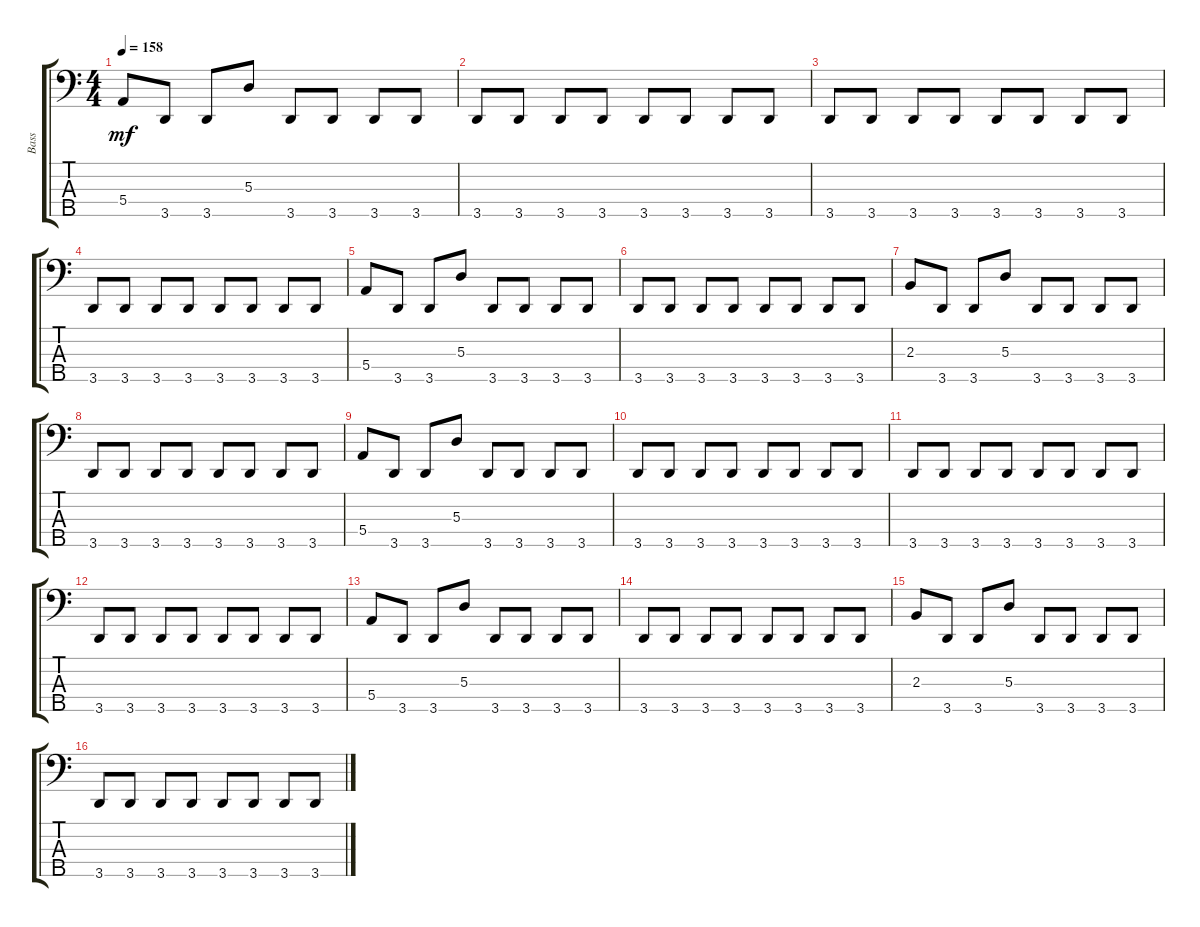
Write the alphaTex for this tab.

\track ("Bass" "Bass") {instrument electricbassfinger}
\staff {score tabs}
\tuning (G2 D2 A1 E1 B0) {hide}
\ts (4 4)
\tempo 158
\clef f4
\ks c
5.4.8{dy mf} 3.5.8 3.5.8 5.3.8 3.5.8 3.5.8 3.5.8 3.5.8 |
3.5.8 3.5.8 3.5.8 3.5.8 3.5.8 3.5.8 3.5.8 3.5.8 |
3.5.8 3.5.8 3.5.8 3.5.8 3.5.8 3.5.8 3.5.8 3.5.8 |
3.5.8 3.5.8 3.5.8 3.5.8 3.5.8 3.5.8 3.5.8 3.5.8 |
5.4.8 3.5.8 3.5.8 5.3.8 3.5.8 3.5.8 3.5.8 3.5.8 |
3.5.8 3.5.8 3.5.8 3.5.8 3.5.8 3.5.8 3.5.8 3.5.8 |
2.3.8 3.5.8 3.5.8 5.3.8 3.5.8 3.5.8 3.5.8 3.5.8 |
3.5.8 3.5.8 3.5.8 3.5.8 3.5.8 3.5.8 3.5.8 3.5.8 |
5.4.8 3.5.8 3.5.8 5.3.8 3.5.8 3.5.8 3.5.8 3.5.8 |
3.5.8 3.5.8 3.5.8 3.5.8 3.5.8 3.5.8 3.5.8 3.5.8 |
3.5.8 3.5.8 3.5.8 3.5.8 3.5.8 3.5.8 3.5.8 3.5.8 |
3.5.8 3.5.8 3.5.8 3.5.8 3.5.8 3.5.8 3.5.8 3.5.8 |
5.4.8 3.5.8 3.5.8 5.3.8 3.5.8 3.5.8 3.5.8 3.5.8 |
3.5.8 3.5.8 3.5.8 3.5.8 3.5.8 3.5.8 3.5.8 3.5.8 |
2.3.8 3.5.8 3.5.8 5.3.8 3.5.8 3.5.8 3.5.8 3.5.8 |
3.5.8 3.5.8 3.5.8 3.5.8 3.5.8 3.5.8 3.5.8 3.5.8
